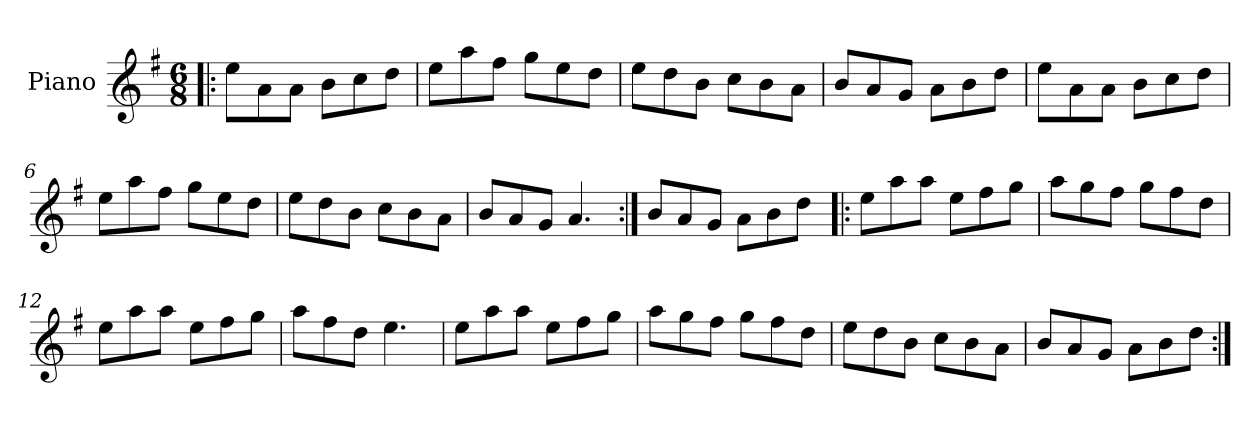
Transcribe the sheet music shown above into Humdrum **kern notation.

**kern
*part1
*staff1
*I"Piano
*I'Pno
*clefG2
*k[f#]
*A:dor
*M6/8
=1!|:
8ee\L
8a\
8a\J
8b\L
8cc\
8dd\J
=2
8ee\L
8aa\
8ff#\J
8gg\L
8ee\
8dd\J
=3
8ee\L
8dd\
8b\J
8cc\L
8b\
8a\J
=4
8b/L
8a/
8g/J
8a\L
8b\
8dd\J
=5
8ee\L
8a\
8a\J
8b\L
8cc\
8dd\J
=6
8ee\L
8aa\
8ff#\J
8gg\L
8ee\
8dd\J
=7
8ee\L
8dd\
8b\J
8cc\L
8b\
8a\J
=8
8b/L
8a/
8g/J
4.a/
=9:|!
8b/L
8a/
8g/J
8a\L
8b\
8dd\J
=10!|:
8ee\L
8aa\
8aa\J
8ee\L
8ff#\
8gg\J
=11
8aa\L
8gg\
8ff#\J
8gg\L
8ff#\
8dd\J
=12
8ee\L
8aa\
8aa\J
8ee\L
8ff#\
8gg\J
=13
8aa\L
8ff#\
8dd\J
4.ee\
=14
8ee\L
8aa\
8aa\J
8ee\L
8ff#\
8gg\J
=15
8aa\L
8gg\
8ff#\J
8gg\L
8ff#\
8dd\J
=16
8ee\L
8dd\
8b\J
8cc\L
8b\
8a\J
=17
8b/L
8a/
8g/J
8a\L
8b\
8dd\J
=:|!
*-
